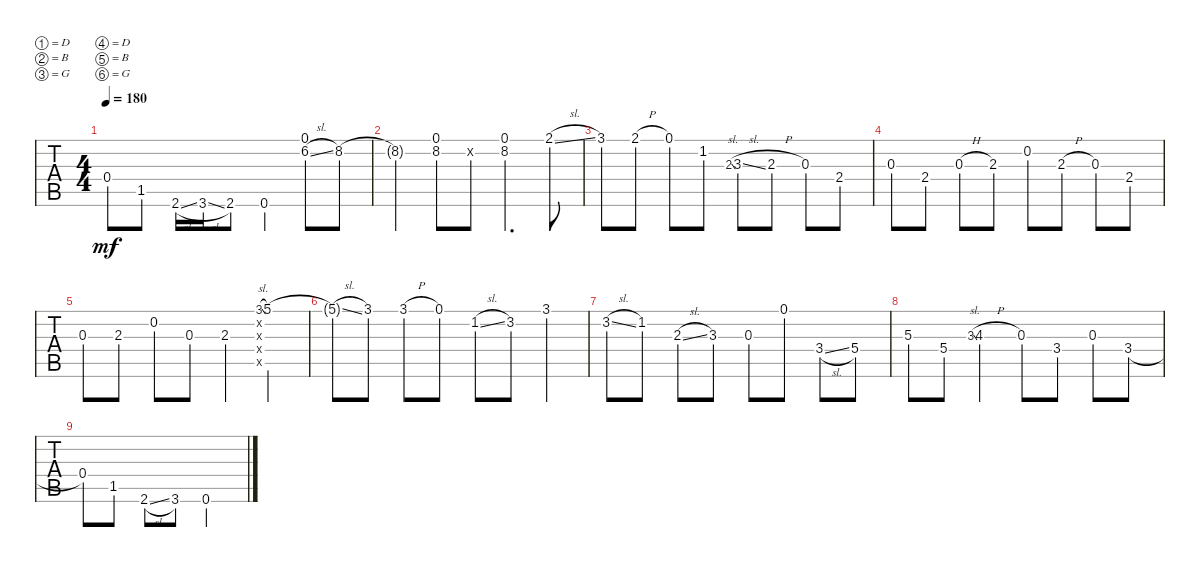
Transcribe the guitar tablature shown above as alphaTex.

\defaultSystemsLayout 4
\bracketExtendMode groupsimilarinstruments
\singleTrackTrackNamePolicy hidden
\multiTrackTrackNamePolicy hidden
\otherSystemsTrackNameOrientation horizontal
\track ("Steel Guitar" "S-Gt") {instrument acousticguitarsteel}
\staff {tabs}
\tuning (D4 B3 G3 D3 B2 G2)
\ts (4 4)
\tempo 180
\clef g2
\ks c
0.4.8{dy mf} 1.5.8 2.6{sl}.16 3.6{sl}.16 2.6.8 0.6.4 (6.2{sl} 0.1).8 8.2.8 |
8.2{t}.4 (0.1 8.2).8 0.2{x}.8 (0.1 8.2).4{d} 2.1{sl}.8 |
3.1.8 2.1{h}.8 0.1.8 1.2.8 2.3{sl}.8{gr} 3.3{sl}.8 2.3{h}.8 0.3.8 2.4.8 |
0.3.8 2.4.8 0.3{h}.8 2.3.8 0.2.8 2.3{h}.8 0.3.8 2.4.8 |
0.3.8 2.3.8 0.2.8 0.3.8 2.3.4 (6.2{x} 3.1{sl} 0.3{x} 0.4{x} 0.5{x}).8{gr} 5.1.4 |
5.1{sl t}.8 3.1.8 3.1{h}.8 0.1.8 1.2{sl}.8 3.2.8 3.1.4 |
3.2{sl}.8 1.2.8 2.3{sl}.8 3.3.8 0.3.8 0.1.8 3.4{sl}.8 5.4.8 |
5.3.8 5.4.8 3.3{sl}.8{gr} 4.3{h}.4 0.3.8 3.4.8 0.3.8 3.4{h}.8 |
0.4.8 1.5.8 2.6{sl}.8 3.6.8 0.6.2
